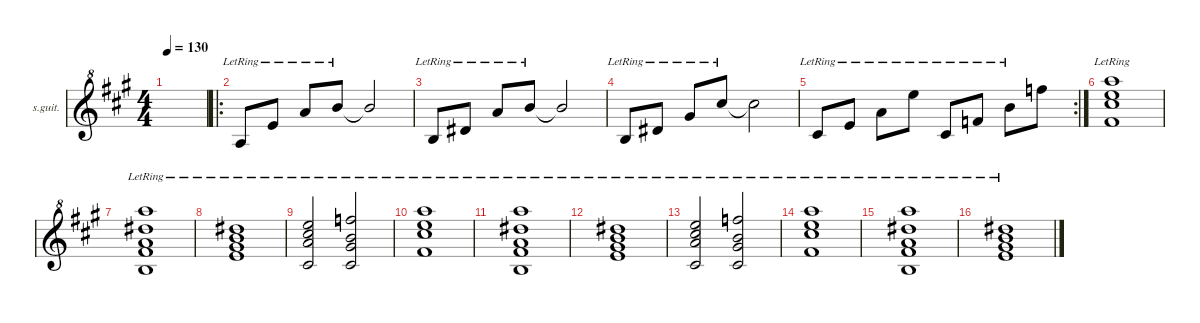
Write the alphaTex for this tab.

\defaultSystemsLayout 4
\hideDynamics
\bracketExtendMode nobrackets
\firstSystemTrackNameOrientation horizontal
\otherSystemsTrackNameOrientation horizontal
\track ("Steel Guitar" "s.guit.") {instrument acousticguitarsteel}
\staff {score}
\tuning (E4 B3 G3 D3 A2 E2)
\ts (4 4)
\tempo 130
\clef g2
\ottava 8va
\ks f#minor
|
\ro
7.4{lr acc forcenatural}.8{beam Up} 9.3{lr acc forcenatural}.8{beam Up} 10.2{lr acc forcenatural}.8{beam Up} 7.1{lr acc forcenatural}.8{beam Up} 7.1{t acc forcenatural}.2{beam Up} |
9.4{lr acc forcenatural}.8{beam Up} 8.3{lr acc #}.8{beam Up} 10.2{lr acc forcenatural}.8{beam Up} 7.1{lr acc forcenatural}.8{beam Up} 7.1{t acc forcenatural}.2{beam Up} |
9.4{lr acc forcenatural}.8{beam Up} 8.3{lr acc #}.8{beam Up} 9.2{lr acc #}.8{beam Up} 9.1{lr acc #}.8{beam Up} 9.1{t acc #}.2{beam Down} |
\rc 2
11.4{lr acc #}.8{beam Up} 9.3{lr acc forcenatural}.8{beam Up} 10.2{lr acc forcenatural}.8{beam Down} 12.1{lr acc forcenatural}.8{beam Down} 11.4{lr acc #}.8{beam Up} 10.3{lr acc forcenatural}.8{beam Up} 12.2{lr acc forcenatural}.8{beam Down} 13.1{acc forcenatural}.8{beam Down} |
(9.5{lr acc #} 11.4{lr acc #} 9.3{lr acc forcenatural} 10.2{lr acc forcenatural}).1{bd 218 ot 8vb beam Down} |
(7.6{lr acc forcenatural} 9.5{lr acc #} 7.4{lr acc forcenatural} 8.3{lr acc #} 10.2{lr acc forcenatural}).1{bd 222 ot 8vb beam Up} |
(7.5{lr acc forcenatural} 6.4{lr acc #} 8.3{lr acc #} 0.2{lr acc forcenatural}).1{bd 204 ot 8vb beam Up} |
(4.5{lr acc #} 7.4{lr acc forcenatural} 6.3{lr acc #} 5.2{lr acc forcenatural}).2{bd 208 ot 8vb beam Up} (4.5{lr acc #} 6.4{lr acc #} 4.3{lr acc forcenatural} 6.2{lr acc forcenatural}).2{bd 211 ot 8vb beam Up} |
(9.5{lr acc #} 11.4{lr acc #} 9.3{lr acc forcenatural} 10.2{lr acc forcenatural}).1{bd 218 ot 8vb beam Down} |
(7.6{lr acc forcenatural} 9.5{lr acc #} 7.4{lr acc forcenatural} 8.3{lr acc #} 10.2{lr acc forcenatural}).1{bd 222 ot 8vb beam Up} |
(7.5{lr acc forcenatural} 6.4{lr acc #} 8.3{lr acc #} 0.2{lr acc forcenatural}).1{bd 204 ot 8vb beam Up} |
(4.5{lr acc #} 7.4{lr acc forcenatural} 6.3{lr acc #} 5.2{lr acc forcenatural}).2{bd 208 ot 8vb beam Up} (4.5{lr acc #} 6.4{lr acc #} 4.3{lr acc forcenatural} 6.2{lr acc forcenatural}).2{bd 211 ot 8vb beam Up} |
(9.5{lr acc #} 11.4{lr acc #} 9.3{lr acc forcenatural} 10.2{lr acc forcenatural}).1{bd 218 ot 8vb beam Down} |
(7.6{lr acc forcenatural} 9.5{lr acc #} 7.4{lr acc forcenatural} 8.3{lr acc #} 10.2{lr acc forcenatural}).1{bd 222 ot 8vb beam Up} |
(7.5{lr acc forcenatural} 6.4{lr acc #} 8.3{lr acc #} 0.2{lr acc forcenatural}).1{bd 204 ot 8vb beam Up}
